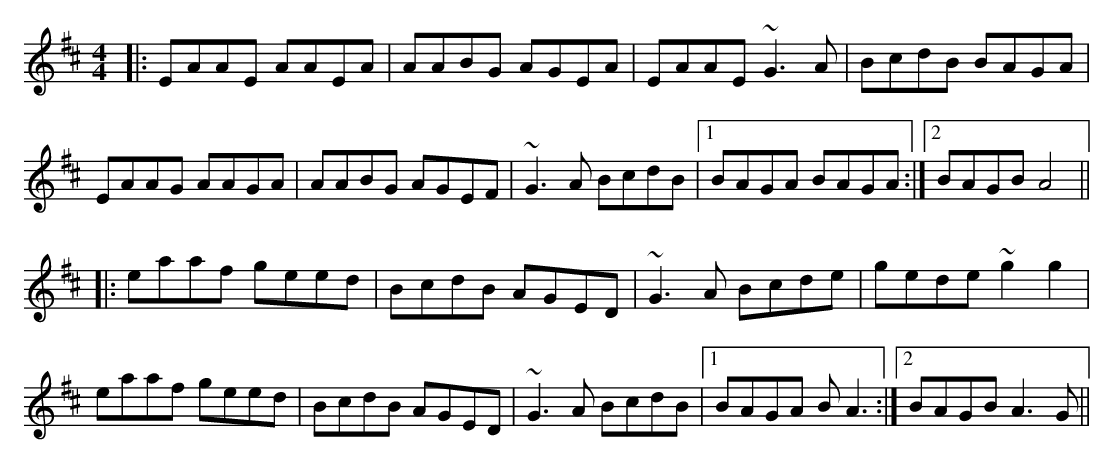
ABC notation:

X:1
M:4/4
K:Amix
|:EAAE AAEA|AABG AGEA|EAAE ~G3A|BcdB BAGA|
EAAG AAGA|AABG AGEF|~G3A BcdB|1 BAGA BAGA:|2 BAGB A4||
|:eaaf geed|BcdB AGED|~G3A Bcde|gede ~g2g2|
eaaf geed|BcdB AGED|~G3A BcdB|1 BAGA BA3:|2 BAGB A3G||
